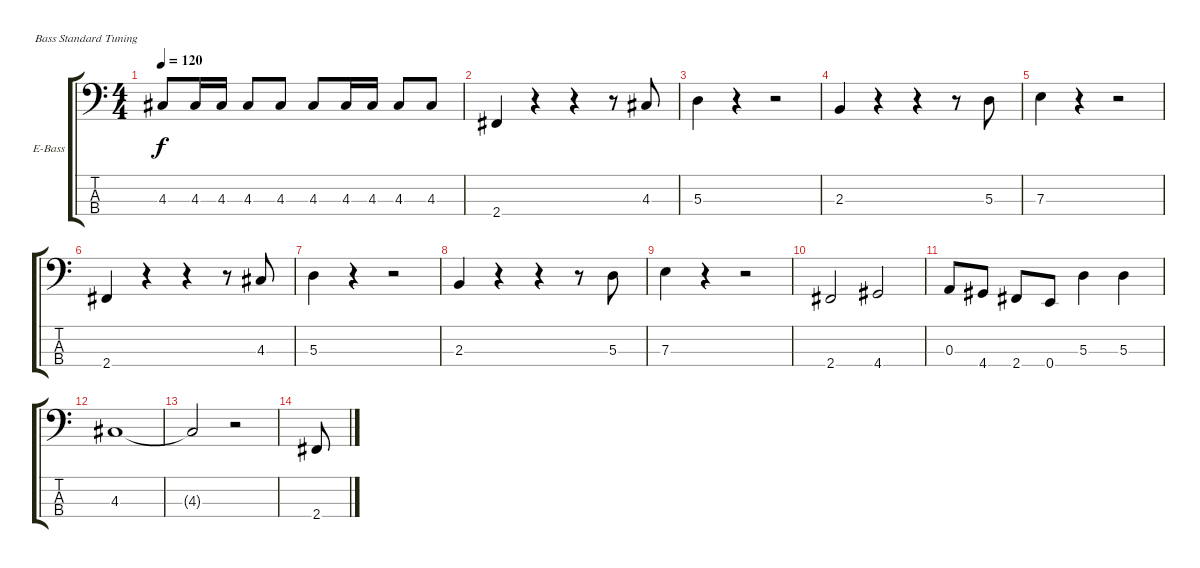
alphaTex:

\bracketExtendMode groupsimilarinstruments
\firstSystemTrackNameOrientation horizontal
\otherSystemsTrackNameOrientation horizontal
\track ("Electric Bass" "E-Bass") {instrument electricbassfinger}
\staff {score tabs}
\tuning (G2 D2 A1 E1)
\ts (4 4)
\tempo 120
\clef f4
\ks c
4.3.8{dy f} 4.3.16 4.3.16 4.3.8 4.3.8 4.3.8 4.3.16 4.3.16 4.3.8 4.3.8 |
2.4.4 r.4 r.4 r.8 4.3.8 |
5.3.4 r.4 r.2 |
2.3.4 r.4 r.4 r.8 5.3.8 |
7.3.4 r.4 r.2 |
2.4.4 r.4 r.4 r.8 4.3.8 |
5.3.4 r.4 r.2 |
2.3.4 r.4 r.4 r.8 5.3.8 |
7.3.4 r.4 r.2 |
2.4.2 4.4.2 |
0.3.8 4.4.8 2.4.8 0.4.8 5.3.4 5.3.4 |
4.3.1 |
4.3{t}.2 r.2 |
2.4.8
